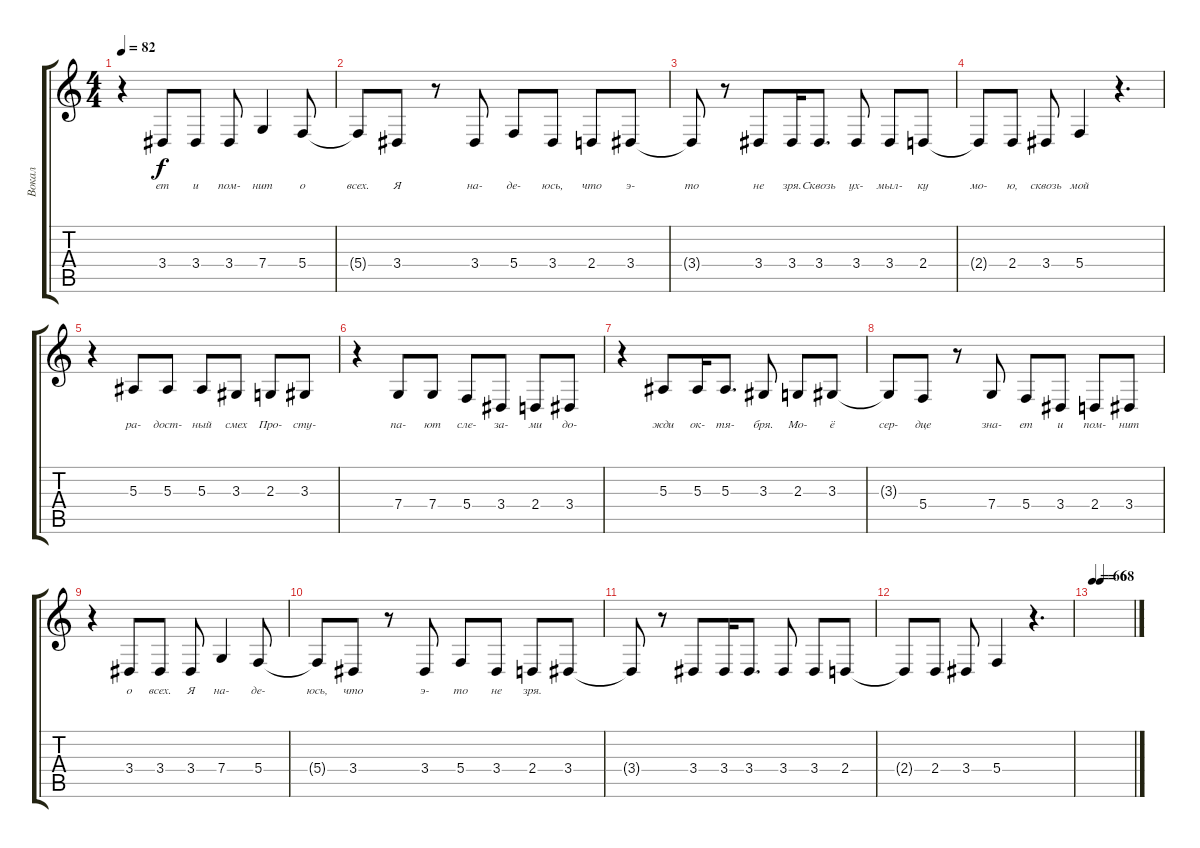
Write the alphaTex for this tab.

\track ("Вокал" "Вокал") {instrument clarinet}
\staff {score tabs}
\tuning (D4 A3 F3 C3 G2 C2) {hide}
\ts (4 4)
\tempo 82
\clef g2
\ks c
r.4{dy f} 3.4.8{lyrics (0 "ет") lyrics (1 "") lyrics (2 "") lyrics (3 "") lyrics (4 "")} 3.4.8{lyrics (0 "и") lyrics (1 "") lyrics (2 "") lyrics (3 "") lyrics (4 "")} 3.4.8{lyrics (0 "пом-") lyrics (1 "") lyrics (2 "") lyrics (3 "") lyrics (4 "")} 7.4.4{lyrics (0 "нит") lyrics (1 "") lyrics (2 "") lyrics (3 "") lyrics (4 "")} 5.4.8{lyrics (0 "о") lyrics (1 "") lyrics (2 "") lyrics (3 "") lyrics (4 "")} |
5.4{t}.8{lyrics (0 "всех.") lyrics (1 "") lyrics (2 "") lyrics (3 "") lyrics (4 "")} 3.4.8{lyrics (0 "Я") lyrics (1 "") lyrics (2 "") lyrics (3 "") lyrics (4 "")} r.8 3.4.8{lyrics (0 "на-") lyrics (1 "") lyrics (2 "") lyrics (3 "") lyrics (4 "")} 5.4.8{lyrics (0 "де-") lyrics (1 "") lyrics (2 "") lyrics (3 "") lyrics (4 "")} 3.4.8{lyrics (0 "юсь,") lyrics (1 "") lyrics (2 "") lyrics (3 "") lyrics (4 "")} 2.4.8{lyrics (0 "что") lyrics (1 "") lyrics (2 "") lyrics (3 "") lyrics (4 "")} 3.4.8{lyrics (0 "э-") lyrics (1 "") lyrics (2 "") lyrics (3 "") lyrics (4 "")} |
3.4{t}.8{lyrics (0 "то") lyrics (1 "") lyrics (2 "") lyrics (3 "") lyrics (4 "")} r.8 3.4.8{lyrics (0 "не") lyrics (1 "") lyrics (2 "") lyrics (3 "") lyrics (4 "")} 3.4.16{lyrics (0 "зря.") lyrics (1 "") lyrics (2 "") lyrics (3 "") lyrics (4 "")} 3.4.8{d lyrics (0 "Сквозь") lyrics (1 "") lyrics (2 "") lyrics (3 "") lyrics (4 "")} 3.4.8{lyrics (0 "ух-") lyrics (1 "") lyrics (2 "") lyrics (3 "") lyrics (4 "")} 3.4.8{lyrics (0 "мыл-") lyrics (1 "") lyrics (2 "") lyrics (3 "") lyrics (4 "")} 2.4.8{lyrics (0 "ку") lyrics (1 "") lyrics (2 "") lyrics (3 "") lyrics (4 "")} |
2.4{t}.8{lyrics (0 "мо-") lyrics (1 "") lyrics (2 "") lyrics (3 "") lyrics (4 "")} 2.4.8{lyrics (0 "ю,") lyrics (1 "") lyrics (2 "") lyrics (3 "") lyrics (4 "")} 3.4.8{lyrics (0 "сквозь") lyrics (1 "") lyrics (2 "") lyrics (3 "") lyrics (4 "")} 5.4.4{lyrics (0 "мой") lyrics (1 "") lyrics (2 "") lyrics (3 "") lyrics (4 "")} r.4{d} |
r.4 5.3.8{lyrics (0 "ра-") lyrics (1 "") lyrics (2 "") lyrics (3 "") lyrics (4 "")} 5.3.8{lyrics (0 "дост-") lyrics (1 "") lyrics (2 "") lyrics (3 "") lyrics (4 "")} 5.3.8{lyrics (0 "ный") lyrics (1 "") lyrics (2 "") lyrics (3 "") lyrics (4 "")} 3.3.8{lyrics (0 "смех") lyrics (1 "") lyrics (2 "") lyrics (3 "") lyrics (4 "")} 2.3.8{lyrics (0 "Про-") lyrics (1 "") lyrics (2 "") lyrics (3 "") lyrics (4 "")} 3.3.8{lyrics (0 "сту-") lyrics (1 "") lyrics (2 "") lyrics (3 "") lyrics (4 "")} |
r.4 7.4.8{lyrics (0 "па-") lyrics (1 "") lyrics (2 "") lyrics (3 "") lyrics (4 "")} 7.4.8{lyrics (0 "ют") lyrics (1 "") lyrics (2 "") lyrics (3 "") lyrics (4 "")} 5.4.8{lyrics (0 "сле-") lyrics (1 "") lyrics (2 "") lyrics (3 "") lyrics (4 "")} 3.4.8{lyrics (0 "за-") lyrics (1 "") lyrics (2 "") lyrics (3 "") lyrics (4 "")} 2.4.8{lyrics (0 "ми") lyrics (1 "") lyrics (2 "") lyrics (3 "") lyrics (4 "")} 3.4.8{lyrics (0 "до-") lyrics (1 "") lyrics (2 "") lyrics (3 "") lyrics (4 "")} |
r.4 5.3.8{lyrics (0 "жди") lyrics (1 "") lyrics (2 "") lyrics (3 "") lyrics (4 "")} 5.3.16{lyrics (0 "ок-") lyrics (1 "") lyrics (2 "") lyrics (3 "") lyrics (4 "")} 5.3.8{d lyrics (0 "тя-") lyrics (1 "") lyrics (2 "") lyrics (3 "") lyrics (4 "")} 3.3.8{lyrics (0 "бря.") lyrics (1 "") lyrics (2 "") lyrics (3 "") lyrics (4 "")} 2.3.8{lyrics (0 "Мо-") lyrics (1 "") lyrics (2 "") lyrics (3 "") lyrics (4 "")} 3.3.8{lyrics (0 "ё") lyrics (1 "") lyrics (2 "") lyrics (3 "") lyrics (4 "")} |
3.3{t}.8{lyrics (0 "сер-") lyrics (1 "") lyrics (2 "") lyrics (3 "") lyrics (4 "")} 5.4.8{lyrics (0 "дце") lyrics (1 "") lyrics (2 "") lyrics (3 "") lyrics (4 "")} r.8 7.4.8{lyrics (0 "зна-") lyrics (1 "") lyrics (2 "") lyrics (3 "") lyrics (4 "")} 5.4.8{lyrics (0 "ет") lyrics (1 "") lyrics (2 "") lyrics (3 "") lyrics (4 "")} 3.4.8{lyrics (0 "и") lyrics (1 "") lyrics (2 "") lyrics (3 "") lyrics (4 "")} 2.4.8{lyrics (0 "пом-") lyrics (1 "") lyrics (2 "") lyrics (3 "") lyrics (4 "")} 3.4.8{lyrics (0 "нит") lyrics (1 "") lyrics (2 "") lyrics (3 "") lyrics (4 "")} |
r.4 3.4.8{lyrics (0 "о") lyrics (1 "") lyrics (2 "") lyrics (3 "") lyrics (4 "")} 3.4.8{lyrics (0 "всех.") lyrics (1 "") lyrics (2 "") lyrics (3 "") lyrics (4 "")} 3.4.8{lyrics (0 "Я") lyrics (1 "") lyrics (2 "") lyrics (3 "") lyrics (4 "")} 7.4.4{lyrics (0 "на-") lyrics (1 "") lyrics (2 "") lyrics (3 "") lyrics (4 "")} 5.4.8{lyrics (0 "де-") lyrics (1 "") lyrics (2 "") lyrics (3 "") lyrics (4 "")} |
5.4{t}.8{lyrics (0 "юсь,") lyrics (1 "") lyrics (2 "") lyrics (3 "") lyrics (4 "")} 3.4.8{lyrics (0 "что") lyrics (1 "") lyrics (2 "") lyrics (3 "") lyrics (4 "")} r.8 3.4.8{lyrics (0 "э-") lyrics (1 "") lyrics (2 "") lyrics (3 "") lyrics (4 "")} 5.4.8{lyrics (0 "то") lyrics (1 "") lyrics (2 "") lyrics (3 "") lyrics (4 "")} 3.4.8{lyrics (0 "не") lyrics (1 "") lyrics (2 "") lyrics (3 "") lyrics (4 "")} 2.4.8{lyrics (0 "зря.") lyrics (1 "") lyrics (2 "") lyrics (3 "") lyrics (4 "")} 3.4.8 |
3.4{t}.8 r.8 3.4.8 3.4.16 3.4.8{d} 3.4.8 3.4.8 2.4.8 |
2.4{t}.8 2.4.8 3.4.8 5.4.4 r.4{d} |
\tempo 66
\tempo (68 0.1875)
